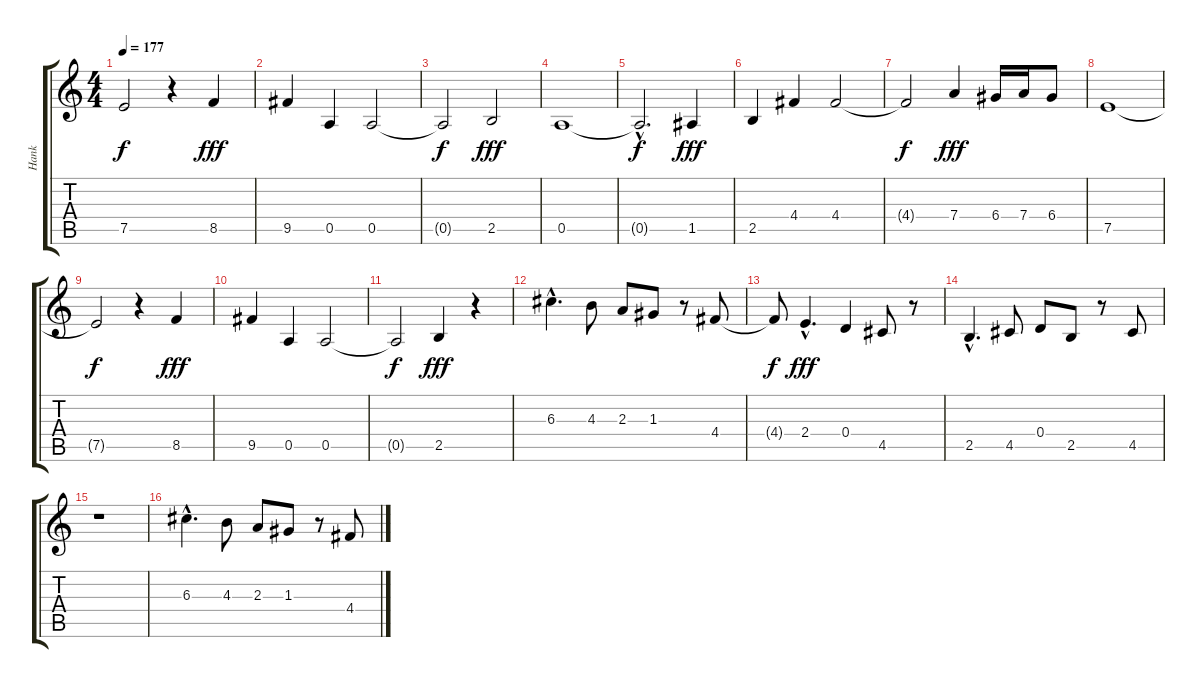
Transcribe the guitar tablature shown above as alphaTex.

\track ("Hank" "Hank") {instrument electricguitarmuted}
\staff {score tabs}
\tuning (E4 B3 G3 D3 A2 E2) {hide}
\ts (4 4)
\tempo 177
\clef g2
\ks c
7.5{t}.2{dy f} r.4 8.5.4{dy fff} |
9.5.4 0.5.4 0.5.2 |
0.5{t}.2{dy f} 2.5.2{dy fff} |
0.5.1 |
0.5{hac t}.2{d dy f} 1.5.4{dy fff} |
2.5.4 4.4.4 4.4.2 |
4.4{t}.2{dy f} 7.4.4{dy fff} 6.4.16 7.4.16 6.4.8 |
7.5.1 |
7.5{t}.2{dy f} r.4 8.5.4{dy fff} |
9.5.4 0.5.4 0.5.2 |
0.5{t}.2{dy f} 2.5.4{dy fff} r.4 |
6.3{hac}.4{d volume 16 instrument electricguitarmuted} 4.3.8 2.3.8 1.3.8 r.8 4.4.8 |
4.4{t}.8{dy f} 2.4{hac}.4{d dy fff} 0.4.4 4.5.8 r.8 |
2.5{hac}.4{d} 4.5.8 0.4.8 2.5.8 r.8 4.5.8 |
r.1 |
6.3{hac}.4{d} 4.3.8 2.3.8 1.3.8 r.8 4.4.8
